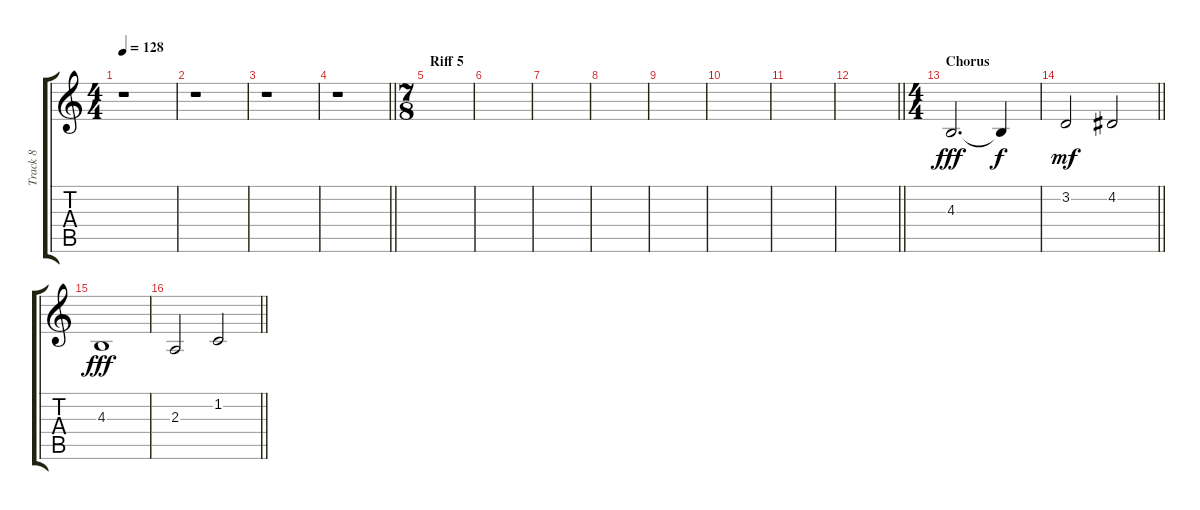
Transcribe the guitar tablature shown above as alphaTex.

\track ("Track 8" "Track 8") {mute instrument lead6voice}
\staff {score tabs}
\tuning (E4 B3 G3 D3 A2 E2) {hide}
\ts (4 4)
\tempo 128
\clef g2
\ks c
r.1{dy fff} |
r.1 |
r.1 |
\barLineRight lightlight
r.1 |
\ts (7 8)
\section ("" "Riff 5")
|
|
|
|
|
|
|
\barLineRight lightlight
|
\ts (4 4)
\section ("" "Chorus")
4.3.2{d} 4.3{t}.4{dy f} |
\barLineRight lightlight
3.2.2{dy mf} 4.2.2 |
4.3.1{dy fff} |
\barLineRight lightlight
2.3.2 1.2.2
